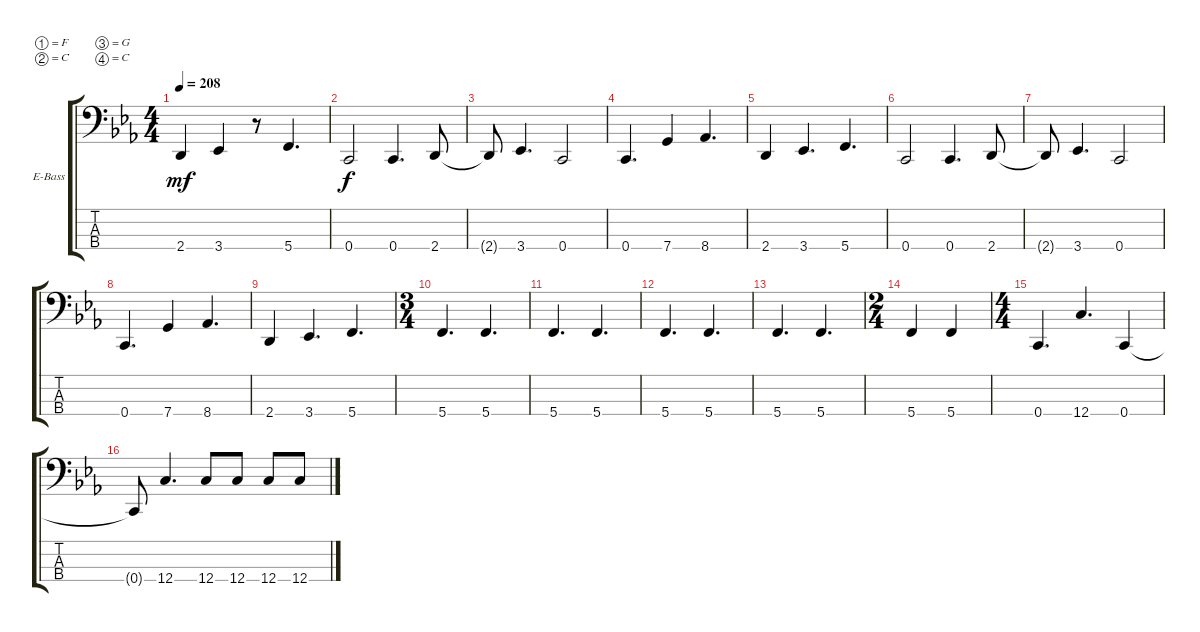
\defaultSystemsLayout 4
\bracketExtendMode groupsimilarinstruments
\firstSystemTrackNameOrientation horizontal
\otherSystemsTrackNameOrientation horizontal
\track ("Electric Bass" "E-Bass") {instrument electricbassfinger}
\staff {score tabs}
\tuning (F2 C2 G1 C1)
\ts (4 4)
\tempo 208
\clef f4
\ks eb
2.4.4{dy mf} 3.4.4 r.8 5.4.4{d} |
0.4.2{dy f} 0.4.4{d} 2.4.8 |
2.4{t}.8 3.4.4{d} 0.4.2 |
0.4.4{d} 7.4.4 8.4.4{d} |
2.4.4 3.4.4{d} 5.4.4{d} |
0.4.2 0.4.4{d} 2.4.8 |
2.4{t}.8 3.4.4{d} 0.4.2 |
0.4.4{d} 7.4.4 8.4.4{d} |
2.4.4 3.4.4{d} 5.4.4{d} |
\ts (3 4)
5.4.4{d} 5.4.4{d} |
5.4.4{d} 5.4.4{d} |
5.4.4{d} 5.4.4{d} |
5.4.4{d} 5.4.4{d} |
\ts (2 4)
5.4.4 5.4.4 |
\ts (4 4)
0.4.4{d} 12.4.4{d} 0.4.4 |
0.4{t}.8 12.4.4{d} 12.4.8 12.4.8 12.4.8 12.4.8
